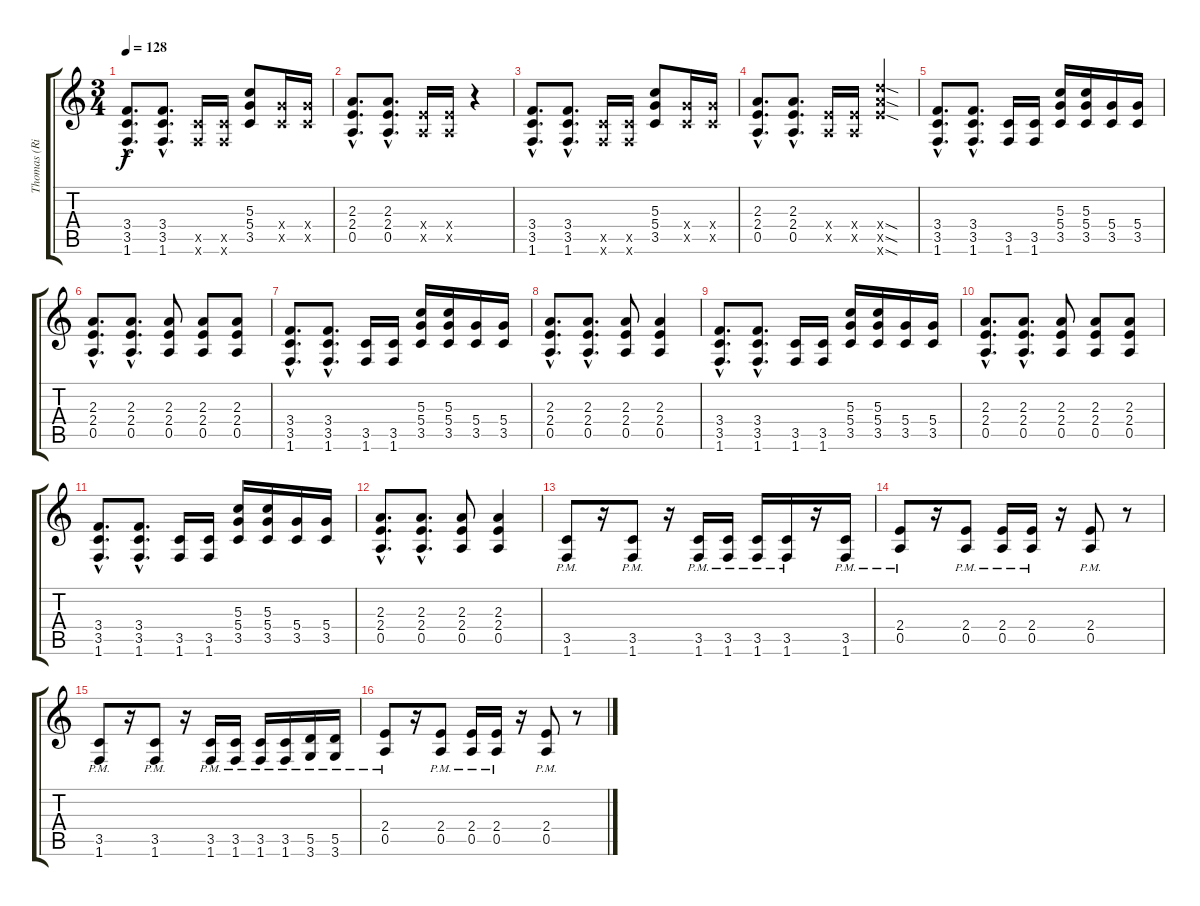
\track ("Thomas (Right)" "Thomas (Ri") {instrument overdrivenguitar}
\staff {score tabs}
\tuning (E4 B3 G3 D3 A2 E2) {hide}
\ts (3 4)
\tempo 128
\clef g2
\ks c
(3.4{hac} 3.5{hac} 1.6{hac}).8{d dy f} (3.4{hac} 3.5{hac} 1.6{hac}).8{d} (3.5{x} 1.6{x}).16 (3.5{x} 1.6{x}).16 (5.3 5.4 3.5).8 (5.4{x} 3.5{x}).16 (5.4{x} 3.5{x}).16 |
(2.3{hac} 2.4{hac} 0.5{hac}).8{d} (2.3{hac} 2.4{hac} 0.5{hac}).8{d} (2.4{x} 0.5{x}).16 (2.4{x} 0.5{x}).16 r.4 |
(3.4{hac} 3.5{hac} 1.6{hac}).8{d} (3.4{hac} 3.5{hac} 1.6{hac}).8{d} (3.5{x} 1.6{x}).16 (3.5{x} 1.6{x}).16 (5.3 5.4 3.5).8 (5.4{x} 3.5{x}).16 (5.4{x} 3.5{x}).16 |
(2.3{hac} 2.4{hac} 0.5{hac}).8{d} (2.3{hac} 2.4{hac} 0.5{hac}).8{d} (2.4{x} 0.5{x}).16 (2.4{x} 0.5{x}).16 (12.4{sod x} 12.5{sod x} 12.6{sod x}).4 |
(3.4{hac} 3.5{hac} 1.6{hac}).8{d} (3.4{hac} 3.5{hac} 1.6{hac}).8{d} (3.5 1.6).16 (3.5 1.6).16 (5.3 5.4 3.5).16 (5.3 5.4 3.5).16 (5.4 3.5).16 (5.4 3.5).16 |
(2.3{hac} 2.4{hac} 0.5{hac}).8{d} (2.3{hac} 2.4{hac} 0.5{hac}).8{d} (2.3 2.4 0.5).8 (2.3 2.4 0.5).8 (2.3 2.4 0.5).8 |
(3.4{hac} 3.5{hac} 1.6{hac}).8{d} (3.4{hac} 3.5{hac} 1.6{hac}).8{d} (3.5 1.6).16 (3.5 1.6).16 (5.3 5.4 3.5).16 (5.3 5.4 3.5).16 (5.4 3.5).16 (5.4 3.5).16 |
(2.3{hac} 2.4{hac} 0.5{hac}).8{d} (2.3{hac} 2.4{hac} 0.5{hac}).8{d} (2.3 2.4 0.5).8 (2.3 2.4 0.5).4 |
(3.4{hac} 3.5{hac} 1.6{hac}).8{d} (3.4{hac} 3.5{hac} 1.6{hac}).8{d} (3.5 1.6).16 (3.5 1.6).16 (5.3 5.4 3.5).16 (5.3 5.4 3.5).16 (5.4 3.5).16 (5.4 3.5).16 |
(2.3{hac} 2.4{hac} 0.5{hac}).8{d} (2.3{hac} 2.4{hac} 0.5{hac}).8{d} (2.3 2.4 0.5).8 (2.3 2.4 0.5).8 (2.3 2.4 0.5).8 |
(3.4{hac} 3.5{hac} 1.6{hac}).8{d} (3.4{hac} 3.5{hac} 1.6{hac}).8{d} (3.5 1.6).16 (3.5 1.6).16 (5.3 5.4 3.5).16 (5.3 5.4 3.5).16 (5.4 3.5).16 (5.4 3.5).16 |
(2.3{hac} 2.4{hac} 0.5{hac}).8{d} (2.3{hac} 2.4{hac} 0.5{hac}).8{d} (2.3 2.4 0.5).8 (2.3 2.4 0.5).4 |
(3.5{pm} 1.6{pm}).8 r.16 (3.5{pm} 1.6{pm}).8 r.16 (3.5{pm} 1.6{pm}).16 (3.5{pm} 1.6{pm}).16 (3.5{pm} 1.6{pm}).16 (3.5{pm} 1.6{pm}).16 r.16 (3.5{pm} 1.6{pm}).16 |
(2.4{pm} 0.5{pm}).8 r.16 (2.4{pm} 0.5{pm}).8 (2.4{pm} 0.5{pm}).16 (2.4{pm} 0.5{pm}).16 r.16 (2.4{pm} 0.5{pm}).8 r.8 |
(3.5{pm} 1.6{pm}).8 r.16 (3.5{pm} 1.6{pm}).8 r.16 (3.5{pm} 1.6{pm}).16 (3.5{pm} 1.6{pm}).16 (3.5{pm} 1.6{pm}).16 (3.5{pm} 1.6{pm}).16 (5.5{pm} 3.6{pm}).16 (5.5{pm} 3.6{pm}).16 |
(2.4{pm} 0.5{pm}).8 r.16 (2.4{pm} 0.5{pm}).8 (2.4{pm} 0.5{pm}).16 (2.4{pm} 0.5{pm}).16 r.16 (2.4{pm} 0.5{pm}).8 r.8
